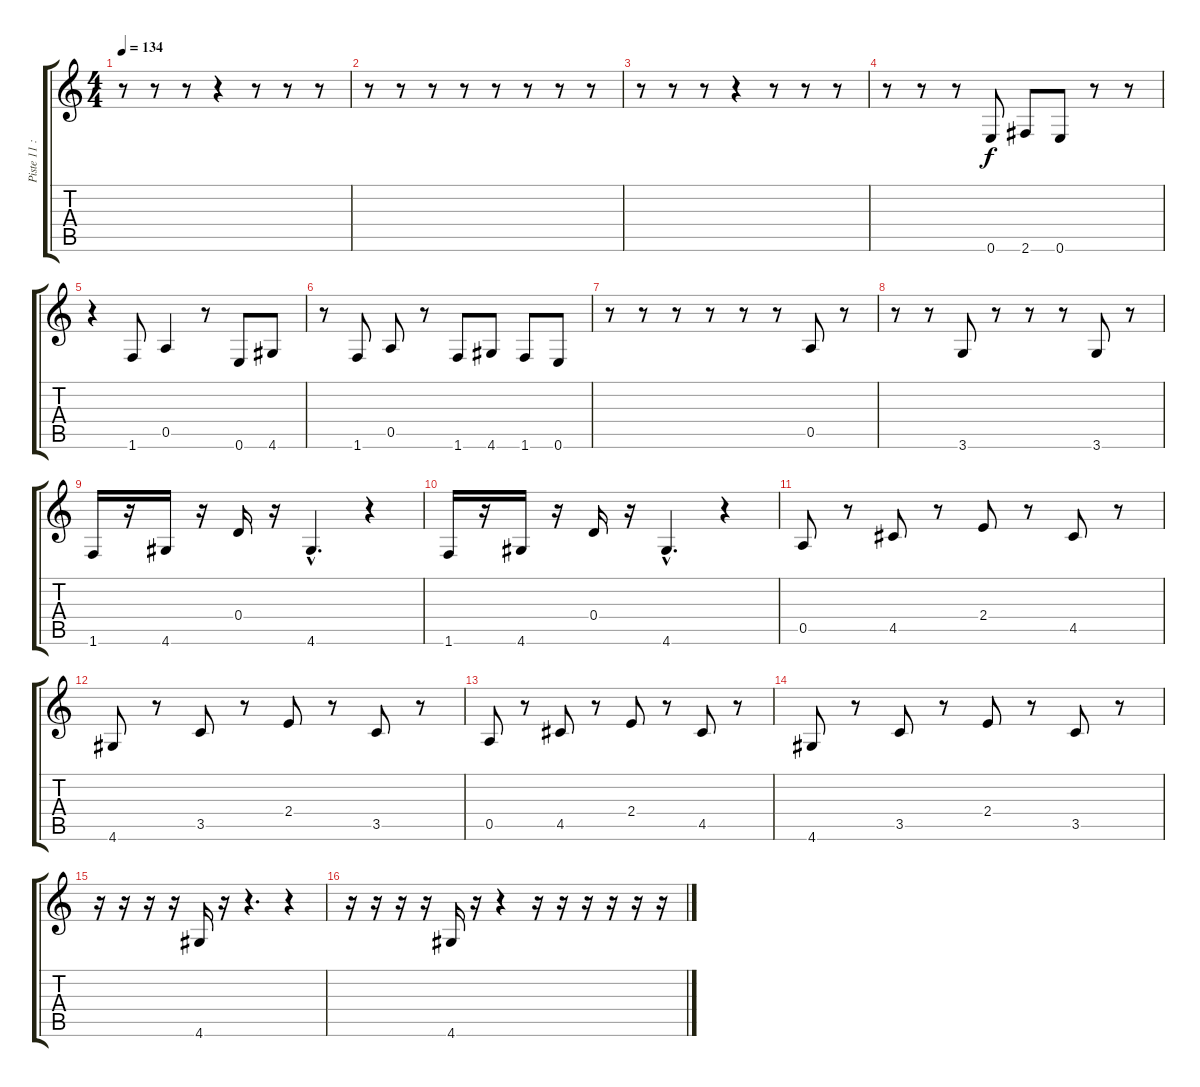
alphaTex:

\track ("Piste 11 : non précisé" "Piste 11 :") {instrument electricbassfinger}
\staff {score tabs}
\tuning (E4 B3 G3 D3 A2 E2) {hide}
\ts (4 4)
\tempo 134
\clef g2
\ks c
r.8{dy f} r.8 r.8 r.4 r.8 r.8 r.8 |
r.8 r.8 r.8 r.8 r.8 r.8 r.8 r.8 |
r.8 r.8 r.8 r.4 r.8 r.8 r.8 |
r.8 r.8 r.8 0.6.8 2.6.8 0.6.8 r.8 r.8 |
r.4 1.6.8 0.5.4 r.8 0.6.8 4.6.8 |
r.8 1.6.8 0.5.8 r.8 1.6.8 4.6.8 1.6.8 0.6.8 |
r.8 r.8 r.8 r.8 r.8 r.8 0.5.8 r.8 |
r.8 r.8 3.6.8 r.8 r.8 r.8 3.6.8 r.8 |
1.6.16 r.16 4.6.16 r.16 0.4.16 r.16 4.6{hac}.4{d} r.4 |
1.6.16 r.16 4.6.16 r.16 0.4.16 r.16 4.6{hac}.4{d} r.4 |
0.5.8 r.8 4.5.8 r.8 2.4.8 r.8 4.5.8 r.8 |
4.6.8 r.8 3.5.8 r.8 2.4.8 r.8 3.5.8 r.8 |
0.5.8 r.8 4.5.8 r.8 2.4.8 r.8 4.5.8 r.8 |
4.6.8 r.8 3.5.8 r.8 2.4.8 r.8 3.5.8 r.8 |
r.16 r.16 r.16 r.16 4.6.16 r.16 r.4{d} r.4 |
r.16 r.16 r.16 r.16 4.6.16 r.16 r.4 r.16 r.16 r.16 r.16 r.16 r.16
